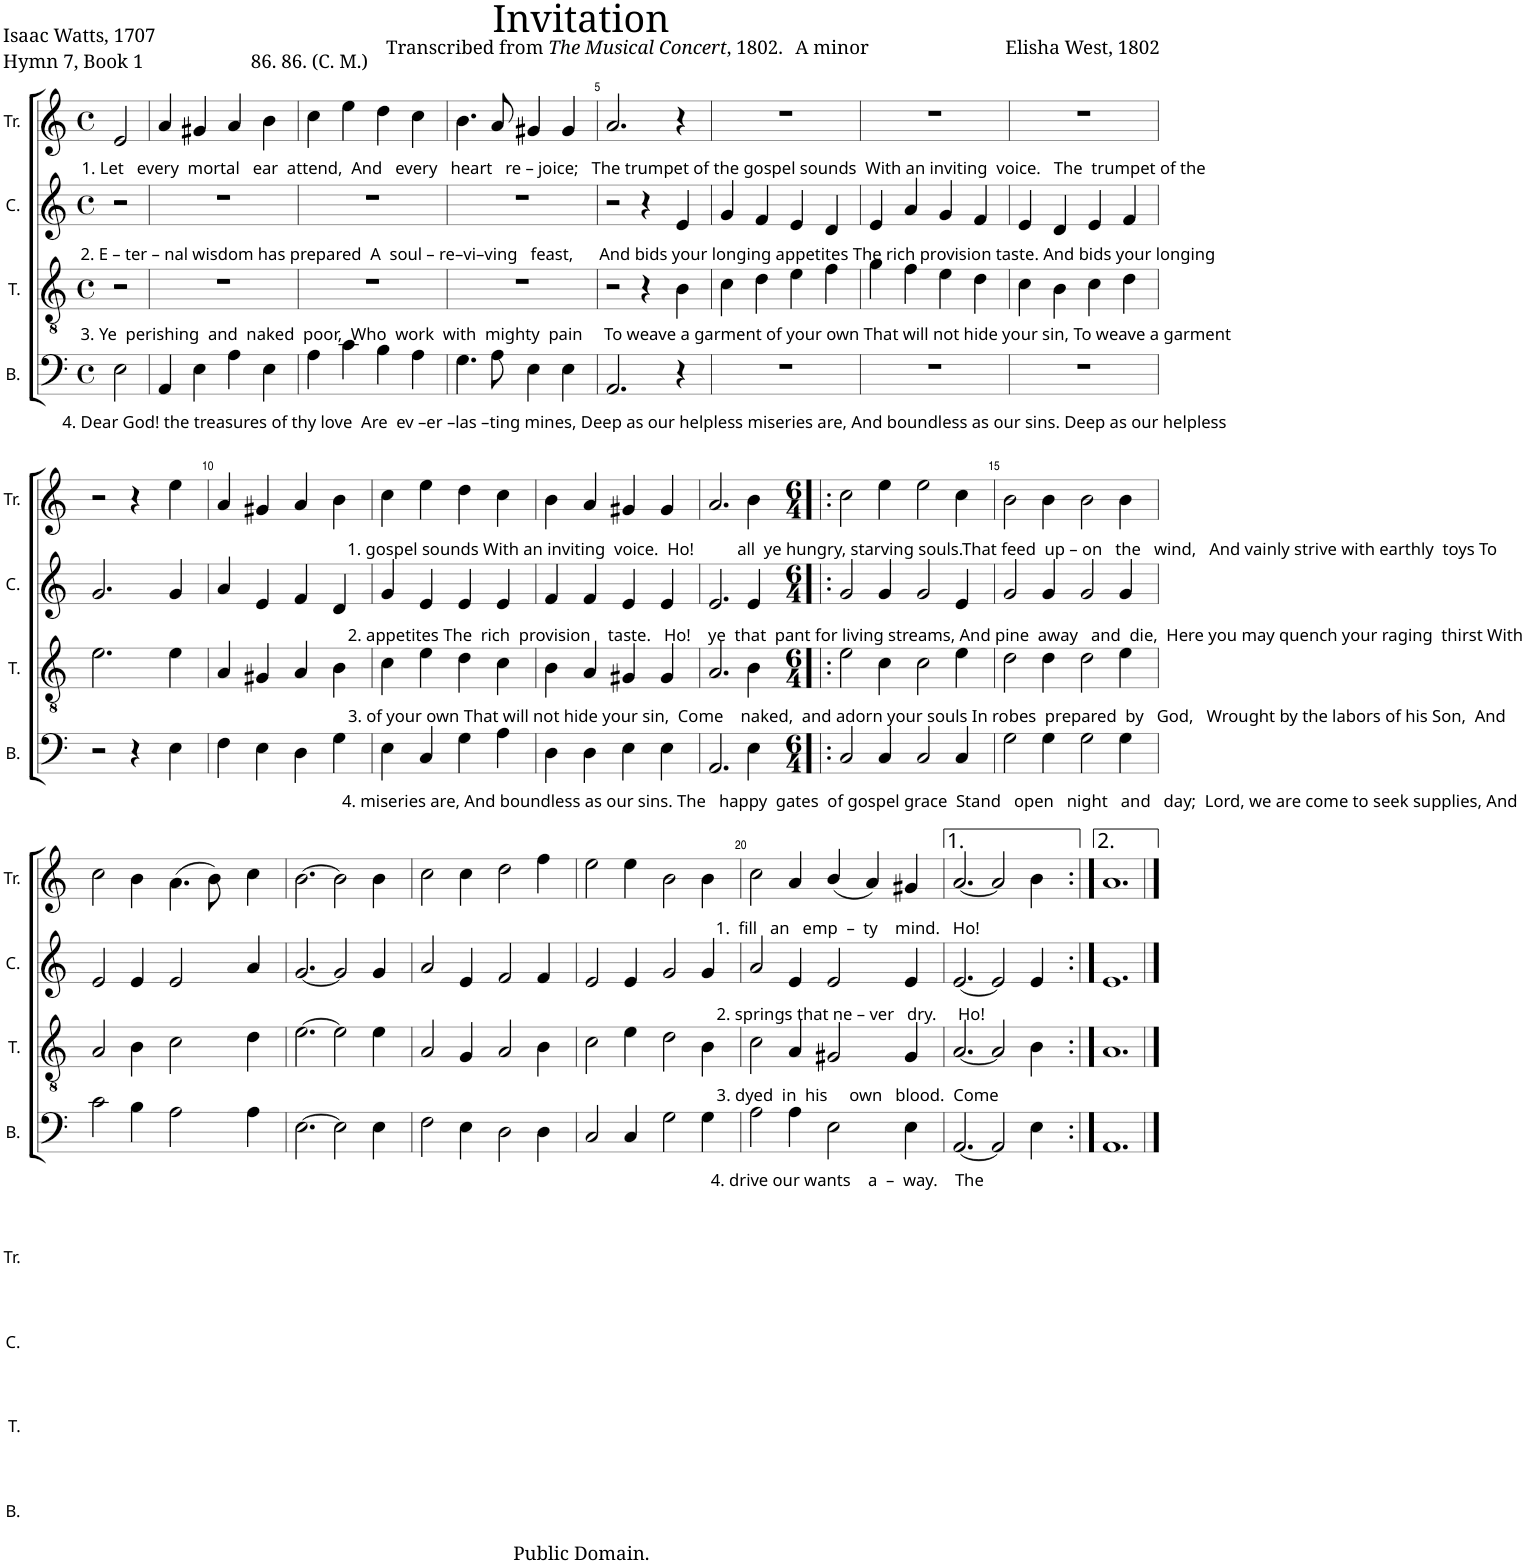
**kern	**kern	**kern	**kern
*part4	*part3	*part2	*part1
*staff4	*staff3	*staff2	*staff1
*I"B.	*I"T.	*I"C.	*I"Tr.
*I'B.	*I'T.	*I'C.	*I'Tr.
*clefF4	*clefGv2	*clefG2	*clefG2
*k[]	*k[]	*k[]	*k[]
*M4/4	*M4/4	*M4/4	*M4/4
*met(c)	*met(c)	*met(c)	*met(c)
=1	=1	=1	=1
!	!	!	!LO:TX:b:t=1. Let   every  mortal   ear  attend,  And   every   heart   re – joice;   The trumpet of the gospel sounds  With an inviting  voice.   The  trumpet of the
!	!	!LO:TX:b:t=2. E – ter – nal wisdom has prepared  A  soul – re–vi–ving   feast,      And bids your longing appetites The rich provision taste. And bids your longing	!
!	!LO:TX:b:t=3. Ye  perishing  and  naked  poor,  Who  work  with  mighty  pain     To weave a garment of your own That will not hide your sin, To weave a garment	!	!
!LO:TX:b:t=4. Dear God! the treasures of thy love  Are  ev –er –las –ting mines, Deep as our helpless miseries are, And boundless as our sins. Deep as our helpless	!	!	!
2E\	2r	2r	2e/
=2	=2	=2	=2
4AA/	1r	1r	4a/
4E\	.	.	4g#X/
4A\	.	.	4a/
4E\	.	.	4b\
=3	=3	=3	=3
4A\	1r	1r	4cc\
4c\	.	.	4ee\
4B\	.	.	4dd\
4A\	.	.	4cc\
=4	=4	=4	=4
4.G\	1r	1r	4.b\
8A\	.	.	8a/
4E\	.	.	4g#X/
4E\	.	.	4g#/
=5	=5	=5	=5
2.AA/	2r	2r	2.a/
.	4r	4r	.
4r	4B\	4e/	4r
=6	=6	=6	=6
1r	4c\	4g/	1r
.	4d\	4f/	.
.	4e\	4e/	.
.	4f\	4d/	.
=7	=7	=7	=7
1r	4g\	4e/	1r
.	4f\	4a/	.
.	4e\	4g/	.
.	4d\	4f/	.
=8	=8	=8	=8
1r	4c\	4e/	1r
.	4B\	4d/	.
.	4c\	4e/	.
.	4d\	4f/	.
!!LO:LB:g=z
=9	=9	=9	=9
2r	2.e\	2.g/	2r
4r	.	.	4r
4E\	4e\	4g/	4ee\
=10	=10	=10	=10
4F\	4A/	4a/	4a/
4E\	4G#X/	4e/	4g#X/
4D\	4A/	4f/	4a/
4G\	4B\	4d/	4b\
=11	=11	=11	=11
!	!	!	!LO:TX:b:t=1. gospel sounds With an inviting  voice.  Ho!          all  ye hungry, starving souls.That feed  up – on   the   wind,   And vainly strive with earthly  toys To
!	!	!LO:TX:b:t=2. appetites The  rich  provision    taste.   Ho!    ye  that  pant for living streams, And pine  away   and  die,  Here you may quench your raging  thirst With	!
!	!LO:TX:b:t=3. of your own That will not hide your sin,  Come    naked,  and adorn your souls In robes  prepared  by   God,   Wrought by the labors of his Son,  And	!	!
!LO:TX:b:t=4. miseries are, And boundless as our sins. The   happy  gates  of gospel grace  Stand   open   night   and   day;  Lord, we are come to seek supplies, And	!	!	!
4E\	4c\	4g/	4cc\
4C/	4e\	4e/	4ee\
4G\	4d\	4e/	4dd\
4A\	4c\	4e/	4cc\
=12	=12	=12	=12
4D\	4B\	4f/	4b\
4D\	4A/	4f/	4a/
4E\	4G#X/	4e/	4g#X/
4E\	4G#/	4e/	4g#/
=13	=13	=13	=13
2.AA/	2.A/	2.e/	2.a/
4E\	4B\	4e/	4b\
=14!|:	=14!|:	=14!|:	=14!|:
*M6/4	*M6/4	*M6/4	*M6/4
2C/	2e\	2g/	2cc\
4C/	4c\	4g/	4ee\
2C/	2c\	2g/	2ee\
4C/	4e\	4e/	4cc\
=15	=15	=15	=15
2G\	2d\	2g/	2b\
4G\	4d\	4g/	4b\
2G\	2d\	2g/	2b\
4G\	4e\	4g/	4b\
!!LO:LB:g=z
=16	=16	=16	=16
2c\	2A/	2e/	2cc\
4B\	4B\	4e/	4b\
2A\	2c\	2e/	(4.a\
.	.	.	8b\)
4A\	4d\	4a/	4cc\
=17	=17	=17	=17
[2.E\	[2.e\	[2.g/	[2.b\
2E\]	2e\]	2g/]	2b\]
4E\	4e\	4g/	4b\
=18	=18	=18	=18
2F\	2A/	2a/	2cc\
4E\	4G/	4e/	4cc\
2D\	2A/	2f/	2dd\
4D\	4B\	4f/	4ff\
=19	=19	=19	=19
2C/	2c\	2e/	2ee\
4C/	4e\	4e/	4ee\
2G\	2d\	2g/	2b\
4G\	4B\	4g/	4b\
=20	=20	=20	=20
!	!	!	!LO:TX:b:t=1.  fill   an   emp  –  ty    mind.   Ho!
!	!	!LO:TX:b:t=2. springs that ne – ver   dry.     Ho!	!
!	!LO:TX:b:t=3. dyed  in  his     own   blood.  Come	!	!
!LO:TX:b:t=4. drive our wants    a  –  way.    The	!	!	!
2A\	2c\	2a/	2cc\
4A\	4A/	4e/	4a/
2E\	2G#X/	2e/	(4b/
.	.	.	4a/)
4E\	4G#/	4e/	4g#X/
=21	=21	=21	=21
[2.AA/	[2.A/	[2.e/	[2.a/
2AA/]	2A/]	2e/]	2a/]
4E\	4B\	4e/	4b\
=22:|!	=22:|!	=22:|!	=22:|!
1.AA	1.A	1.e	1.a
==	==	==	==
*-	*-	*-	*-
